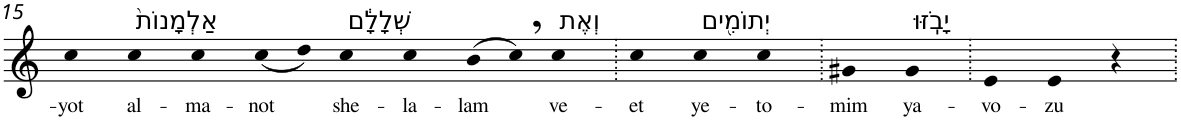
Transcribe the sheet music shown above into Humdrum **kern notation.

**kern	**text
*part1	*part1
*staff1	*staff1
*I"Piano	*
*I'Pno	*
!!LO:PB:g=z
*clefG2	*
*k[]	*
=15	=15
!	!LO:LY:b
4cc	-yot
!LO:TX:a:t=אַלְמָנוֹת֙	!
!	!LO:LY:b
4cc	al-
!	!LO:LY:b
4cc	-ma-
!	!LO:LY:b
(<8cc	-not
8dd)	.
!LO:TX:a:t=שְׁלָלָ֔ם	!
!	!LO:LY:b
4cc	she-
!	!LO:LY:b
4cc	-la-
!	!LO:LY:b
(>8b	-lam
8cc,)	.
!LO:TX:a:t=וְאֶת	!
!	!LO:LY:b
4cc	ve-
=16.	=16.
!	!LO:LY:b
4cc	-et
!LO:TX:a:t=יְתוֹמִ֖ים	!
!	!LO:LY:b
4cc	ye-
!	!LO:LY:b
4cc	-to-
=17.	=17.
!	!LO:LY:b
4g#X	-mim
!LO:TX:a:t=יָבֹֽזּוּ	!
!	!LO:LY:b
4g#	ya-
=18.	=18.
!	!LO:LY:b
4e	-vo-
!	!LO:LY:b
4e	-zu
4r	.
=.	=.
*-	*-
